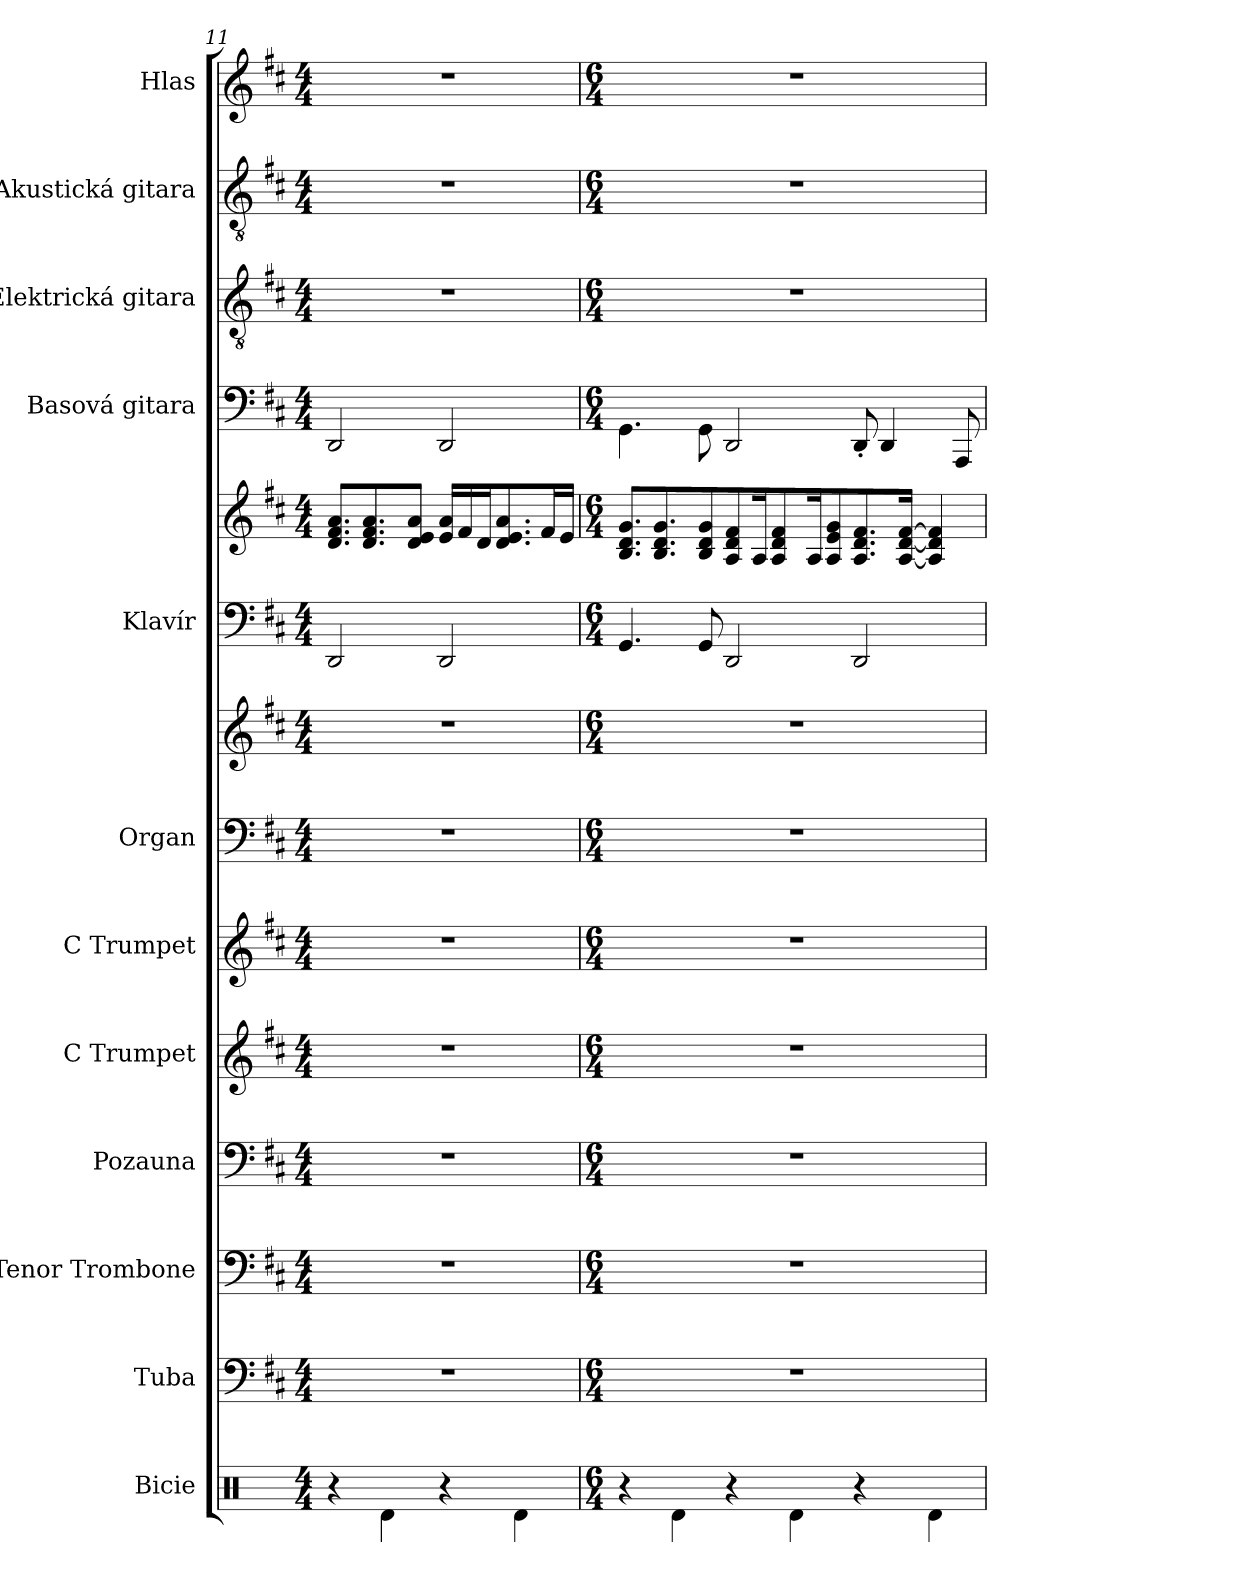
**kern	**kern	**kern	**kern	**kern	**kern	**kern	**kern	**kern	**kern	**kern	**kern	**kern	**kern
*part12	*part11	*part10	*part9	*part8	*part7	*part6	*part6	*part5	*part5	*part4	*part3	*part2	*part1
*staff14	*staff13	*staff12	*staff11	*staff10	*staff9	*staff8	*staff7	*staff6	*staff5	*staff4	*staff3	*staff2	*staff1
*I"Bicie	*I"Tuba	*I"Tenor Trombone	*I"Pozauna	*I"C Trumpet	*I"C Trumpet	*I"Organ	*	*I"Klavír	*	*I"Basová gitara	*I"Elektrická gitara	*I"Akustická gitara	*I"Hlas
*	*I'Tba.	*I'T. Tbn.	*	*I'C Tpt.	*I'C Tpt.	*I'Org.	*	*I'Kl.	*	*	*	*	*I'Hl.
*clefX	*clefF4	*clefF4	*clefF4	*clefG2	*clefG2	*clefF4	*clefG2	*clefF4	*clefG2	*	*clefGv2	*clefGv2	*clefG2
*	*	*	*	*	*	*	*	*	*	*ITrd7c12	*	*	*
*k[]	*k[f#c#]	*k[f#c#]	*k[f#c#]	*k[f#c#]	*k[f#c#]	*k[f#c#]	*k[f#c#]	*k[f#c#]	*k[f#c#]	*k[f#c#]	*k[f#c#]	*k[f#c#]	*k[f#c#]
*M4/4	*M4/4	*M4/4	*M4/4	*M4/4	*M4/4	*M4/4	*M4/4	*M4/4	*M4/4	*M4/4	*M4/4	*M4/4	*M4/4
=11	=11	=11	=11	=11	=11	=11	=11	=11	=11	=11	=11	=11	=11
4r	1r	1r	1r	1r	1r	1r	1r	2DD/	8.d/ 8.f#/ 8.a/L	2DDD/	1r	1r	1r
.	.	.	.	.	.	.	.	.	8.d/ 8.f#/ 8.a/	.	.	.	.
4Rd\	.	.	.	.	.	.	.	.	.	.	.	.	.
.	.	.	.	.	.	.	.	.	8d/ 8e/ 8a/J	.	.	.	.
4r	.	.	.	.	.	.	.	2DD/	16e/ 16a/LL	2DDD/	.	.	.
.	.	.	.	.	.	.	.	.	16f#/	.	.	.	.
.	.	.	.	.	.	.	.	.	16d/J	.	.	.	.
.	.	.	.	.	.	.	.	.	8.d/ 8.e/ 8.a/	.	.	.	.
4Rd\	.	.	.	.	.	.	.	.	.	.	.	.	.
.	.	.	.	.	.	.	.	.	16f#/L	.	.	.	.
.	.	.	.	.	.	.	.	.	16e/JJ	.	.	.	.
!!LO:PB:g=z
=12	=12	=12	=12	=12	=12	=12	=12	=12	=12	=12	=12	=12	=12
*M6/4	*M6/4	*M6/4	*M6/4	*M6/4	*M6/4	*M6/4	*M6/4	*M6/4	*M6/4	*M6/4	*M6/4	*M6/4	*M6/4
4r	1.r	1.r	1.r	1.r	1.r	1.r	1.r	4.GG/	8.B/ 8.d/ 8.g/L	4.GGG\	1.r	1.r	1.r
.	.	.	.	.	.	.	.	.	8.B/ 8.d/ 8.g/	.	.	.	.
4Rd\	.	.	.	.	.	.	.	.	.	.	.	.	.
.	.	.	.	.	.	.	.	8GG/	8B/ 8d/ 8g/	8GGG\	.	.	.
4r	.	.	.	.	.	.	.	2DD/	8A/ 8d/ 8f#/	2DDD/	.	.	.
.	.	.	.	.	.	.	.	.	16A/K	.	.	.	.
.	.	.	.	.	.	.	.	.	8A/ 8d/ 8f#/	.	.	.	.
4Rd\	.	.	.	.	.	.	.	.	.	.	.	.	.
.	.	.	.	.	.	.	.	.	16A/K	.	.	.	.
.	.	.	.	.	.	.	.	.	8A/ 8e/ 8g/	.	.	.	.
4r	.	.	.	.	.	.	.	2DD/	8.A/ 8.d/ 8.f#/	8DDD'/	.	.	.
.	.	.	.	.	.	.	.	.	.	4DDD/	.	.	.
.	.	.	.	.	.	.	.	.	[16A/ [16d/ [16f#/Jk	.	.	.	.
4Rd\	.	.	.	.	.	.	.	.	4A/] 4d/] 4f#/]	.	.	.	.
.	.	.	.	.	.	.	.	.	.	8AAAA/	.	.	.
=	=	=	=	=	=	=	=	=	=	=	=	=	=
*-	*-	*-	*-	*-	*-	*-	*-	*-	*-	*-	*-	*-	*-
